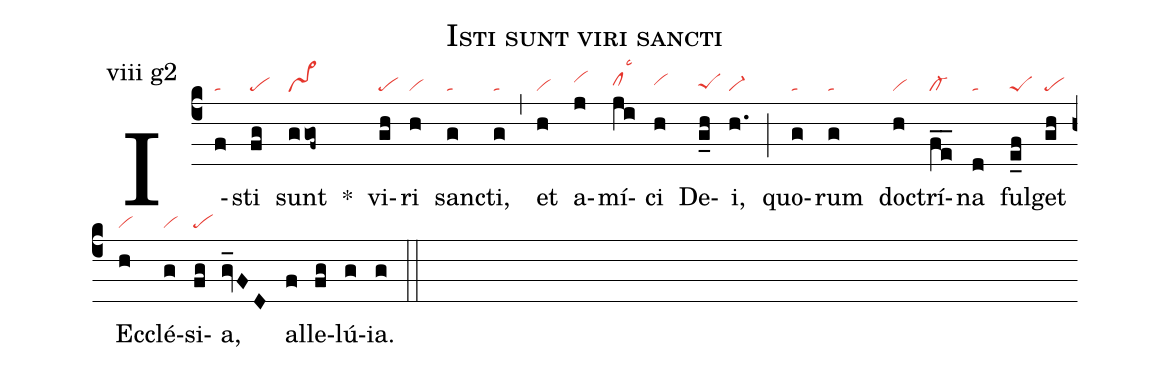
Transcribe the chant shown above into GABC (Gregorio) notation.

name: Isti sunt viri sancti;
annotation: viii g2;
mode: 8;
nabc-lines: 1;
%%
(c4)
I(f|ta)sti(fg|pe) sunt(ggof~|vs>) *()
vi(gh|pe)ri(h|vi) san(g|ta)cti,(g|ta) (,)
et(h|vi) a(j|vihi)mí(ji|clhhlsc3)ci(h|vihh) De(g_h|peShg)i,(h.|vi-) (;)
quo(g|ta)rum(g|ta) doc(h|vi)trí(fe__|cl-)na(d|ta) ful(e_f|peS)get(gh|pe) Ec(h|vi)clé(g|vi)si(fg|pe)a,(g_vFD) al(f)le(fg)lú(g)ia.(g) (::)
